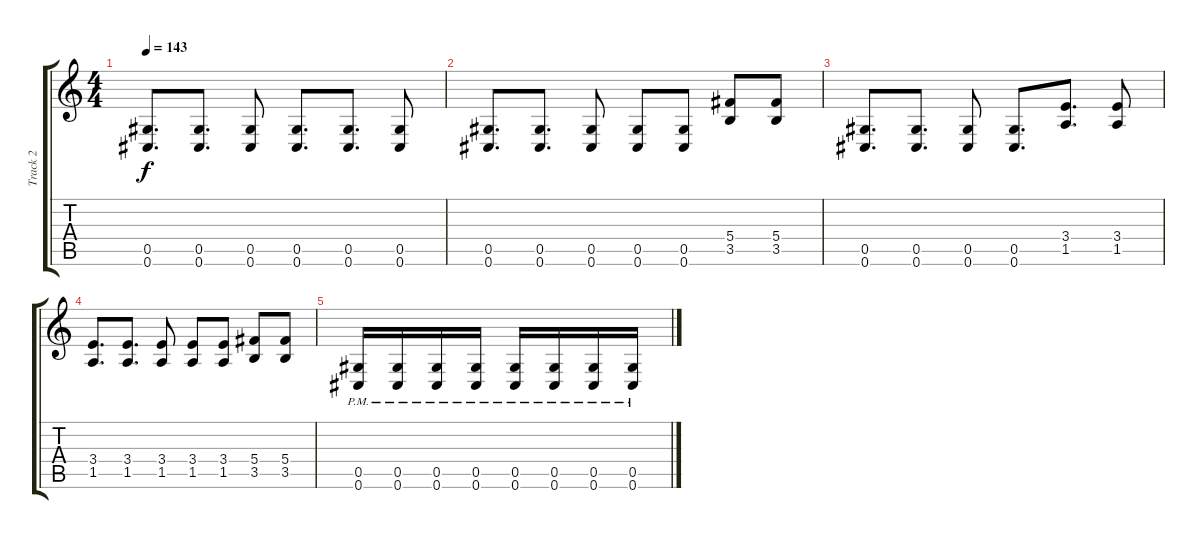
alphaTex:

\track ("Track 2" "Track 2") {instrument distortionguitar}
\staff {score tabs}
\tuning (Eb4 Bb3 Gb3 Db3 Ab2 Db2) {hide}
\ts (4 4)
\tempo 143
\clef g2
\ks c
(0.5 0.6).8{d dy f} (0.5 0.6).8{d} (0.5 0.6).8 (0.5 0.6).8{d} (0.5 0.6).8{d} (0.5 0.6).8 |
(0.5 0.6).8{d} (0.5 0.6).8{d} (0.5 0.6).8 (0.5 0.6).8 (0.5 0.6).8 (5.4 3.5).8 (5.4 3.5).8 |
(0.5 0.6).8{d} (0.5 0.6).8{d} (0.5 0.6).8 (0.5 0.6).8{d} (3.4 1.5).8{d} (3.4 1.5).8 |
(3.4 1.5).8{d} (3.4 1.5).8{d} (3.4 1.5).8 (3.4 1.5).8 (3.4 1.5).8 (5.4 3.5).8 (5.4 3.5).8 |
(0.5{pm} 0.6{pm}).16 (0.5{pm} 0.6{pm}).16 (0.5{pm} 0.6{pm}).16 (0.5{pm} 0.6{pm}).16 (0.5{pm} 0.6{pm}).16 (0.5{pm} 0.6{pm}).16 (0.5{pm} 0.6{pm}).16 (0.5{pm} 0.6{pm}).16
